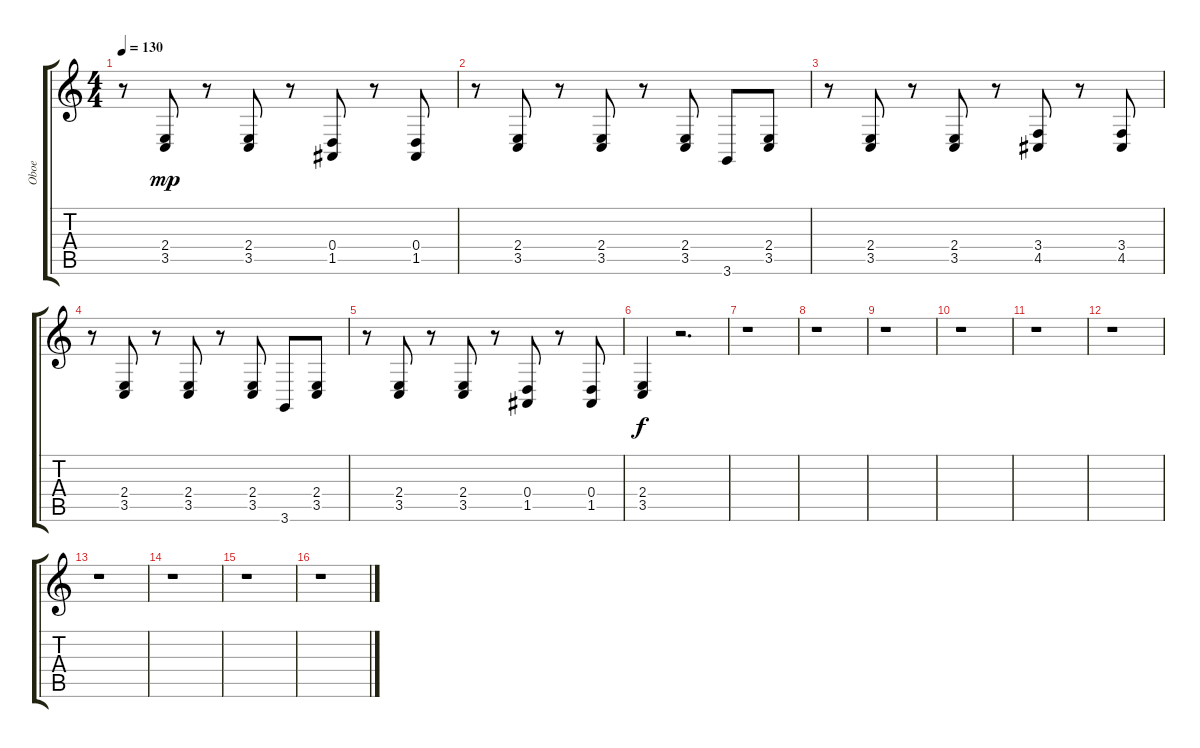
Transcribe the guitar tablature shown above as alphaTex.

\track ("Oboe" "Oboe") {instrument oboe}
\staff {score tabs}
\tuning (E4 B3 G3 D3 A2 E2) {hide}
\ts (4 4)
\tempo 130
\clef g2
\ks c
r.8{dy mp} (2.4 3.5).8 r.8 (2.4 3.5).8 r.8 (0.4 1.5).8 r.8 (0.4 1.5).8 |
r.8 (2.4 3.5).8 r.8 (2.4 3.5).8 r.8 (2.4 3.5).8 3.6.8 (2.4 3.5).8 |
r.8 (2.4 3.5).8 r.8 (2.4 3.5).8 r.8 (3.4 4.5).8 r.8 (3.4 4.5).8 |
r.8 (2.4 3.5).8 r.8 (2.4 3.5).8 r.8 (2.4 3.5).8 3.6.8 (2.4 3.5).8 |
r.8 (2.4 3.5).8 r.8 (2.4 3.5).8 r.8 (0.4 1.5).8 r.8 (0.4 1.5).8 |
(2.4 3.5).4{dy f} r.2{d} |
r.1 |
r.1 |
r.1 |
r.1 |
r.1 |
r.1 |
r.1 |
r.1 |
r.1 |
r.1
